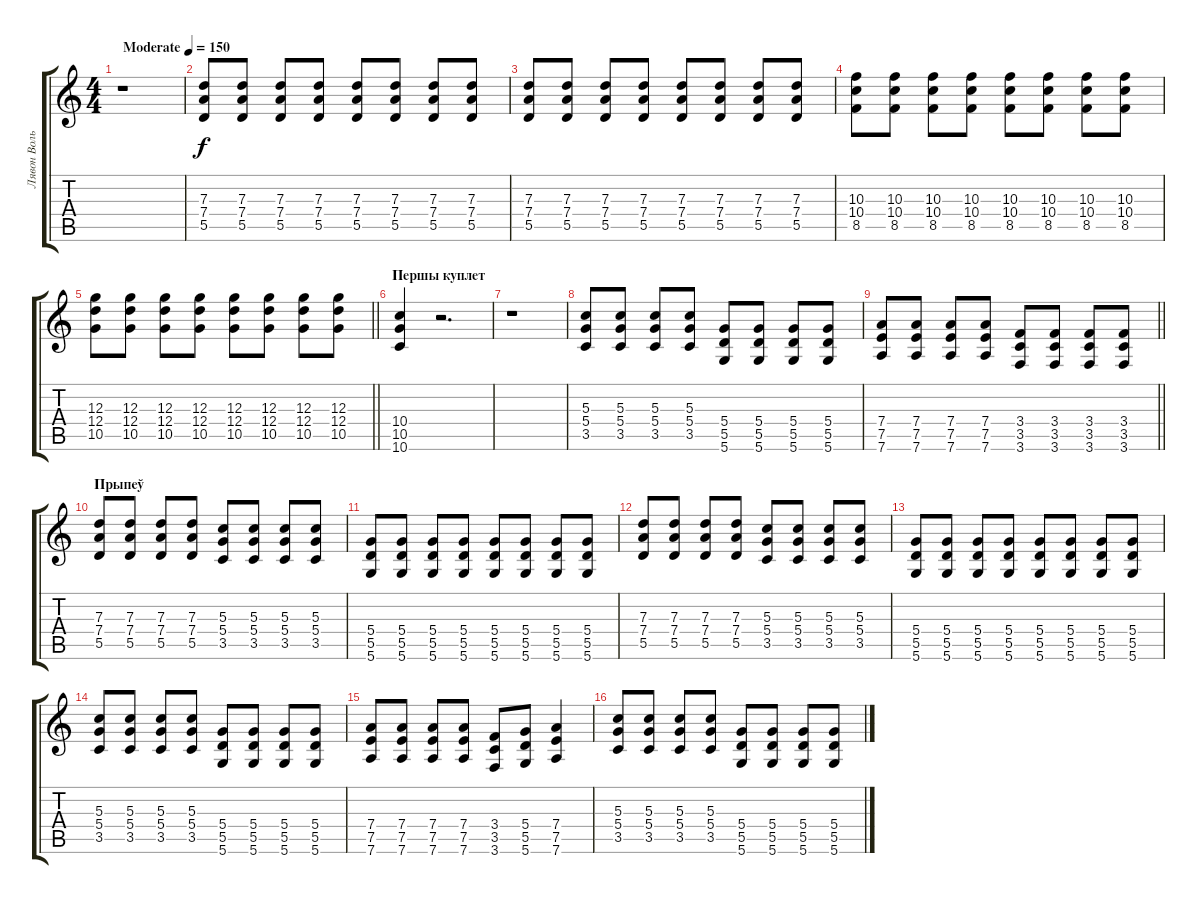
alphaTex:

\track ("Лявон Вольскі" "Лявон Воль") {instrument distortionguitar}
\staff {score tabs}
\tuning (E4 B3 G3 D3 A2 D2) {hide}
\ts (4 4)
\tempo (150 "Moderate")
\clef g2
\ks c
r.1{dy f instrument distortionguitar} |
(7.3 7.4 5.5).8 (7.3 7.4 5.5).8 (7.3 7.4 5.5).8 (7.3 7.4 5.5).8 (7.3 7.4 5.5).8 (7.3 7.4 5.5).8 (7.3 7.4 5.5).8 (7.3 7.4 5.5).8 |
(7.3 7.4 5.5).8 (7.3 7.4 5.5).8 (7.3 7.4 5.5).8 (7.3 7.4 5.5).8 (7.3 7.4 5.5).8 (7.3 7.4 5.5).8 (7.3 7.4 5.5).8 (7.3 7.4 5.5).8 |
(10.3 10.4 8.5).8 (10.3 10.4 8.5).8 (10.3 10.4 8.5).8 (10.3 10.4 8.5).8 (10.3 10.4 8.5).8 (10.3 10.4 8.5).8 (10.3 10.4 8.5).8 (10.3 10.4 8.5).8 |
\barLineRight lightlight
(12.3 12.4 10.5).8 (12.3 12.4 10.5).8 (12.3 12.4 10.5).8 (12.3 12.4 10.5).8 (12.3 12.4 10.5).8 (12.3 12.4 10.5).8 (12.3 12.4 10.5).8 (12.3 12.4 10.5).8 |
\section ("" "Першы куплет")
(10.4 10.5 10.6).4 r.2{d} |
r.1 |
(5.3 5.4 3.5).8 (5.3 5.4 3.5).8 (5.3 5.4 3.5).8 (5.3 5.4 3.5).8 (5.4 5.5 5.6).8 (5.4 5.5 5.6).8 (5.4 5.5 5.6).8 (5.4 5.5 5.6).8 |
\barLineRight lightlight
(7.4 7.5 7.6).8 (7.4 7.5 7.6).8 (7.4 7.5 7.6).8 (7.4 7.5 7.6).8 (3.4 3.5 3.6).8 (3.4 3.5 3.6).8 (3.4 3.5 3.6).8 (3.4 3.5 3.6).8 |
\section ("" "Прыпеў")
(7.3 7.4 5.5).8 (7.3 7.4 5.5).8 (7.3 7.4 5.5).8 (7.3 7.4 5.5).8 (5.3 5.4 3.5).8 (5.3 5.4 3.5).8 (5.3 5.4 3.5).8 (5.3 5.4 3.5).8 |
(5.4 5.5 5.6).8 (5.4 5.5 5.6).8 (5.4 5.5 5.6).8 (5.4 5.5 5.6).8 (5.4 5.5 5.6).8 (5.4 5.5 5.6).8 (5.4 5.5 5.6).8 (5.4 5.5 5.6).8 |
(7.3 7.4 5.5).8 (7.3 7.4 5.5).8 (7.3 7.4 5.5).8 (7.3 7.4 5.5).8 (5.3 5.4 3.5).8 (5.3 5.4 3.5).8 (5.3 5.4 3.5).8 (5.3 5.4 3.5).8 |
(5.4 5.5 5.6).8 (5.4 5.5 5.6).8 (5.4 5.5 5.6).8 (5.4 5.5 5.6).8 (5.4 5.5 5.6).8 (5.4 5.5 5.6).8 (5.4 5.5 5.6).8 (5.4 5.5 5.6).8 |
(5.3 5.4 3.5).8 (5.3 5.4 3.5).8 (5.3 5.4 3.5).8 (5.3 5.4 3.5).8 (5.4 5.5 5.6).8 (5.4 5.5 5.6).8 (5.4 5.5 5.6).8 (5.4 5.5 5.6).8 |
(7.4 7.5 7.6).8 (7.4 7.5 7.6).8 (7.4 7.5 7.6).8 (7.4 7.5 7.6).8 (3.4 3.5 3.6).8 (5.4 5.5 5.6).8 (7.4 7.5 7.6).4 |
(5.3 5.4 3.5).8 (5.3 5.4 3.5).8 (5.3 5.4 3.5).8 (5.3 5.4 3.5).8 (5.4 5.5 5.6).8 (5.4 5.5 5.6).8 (5.4 5.5 5.6).8 (5.4 5.5 5.6).8
